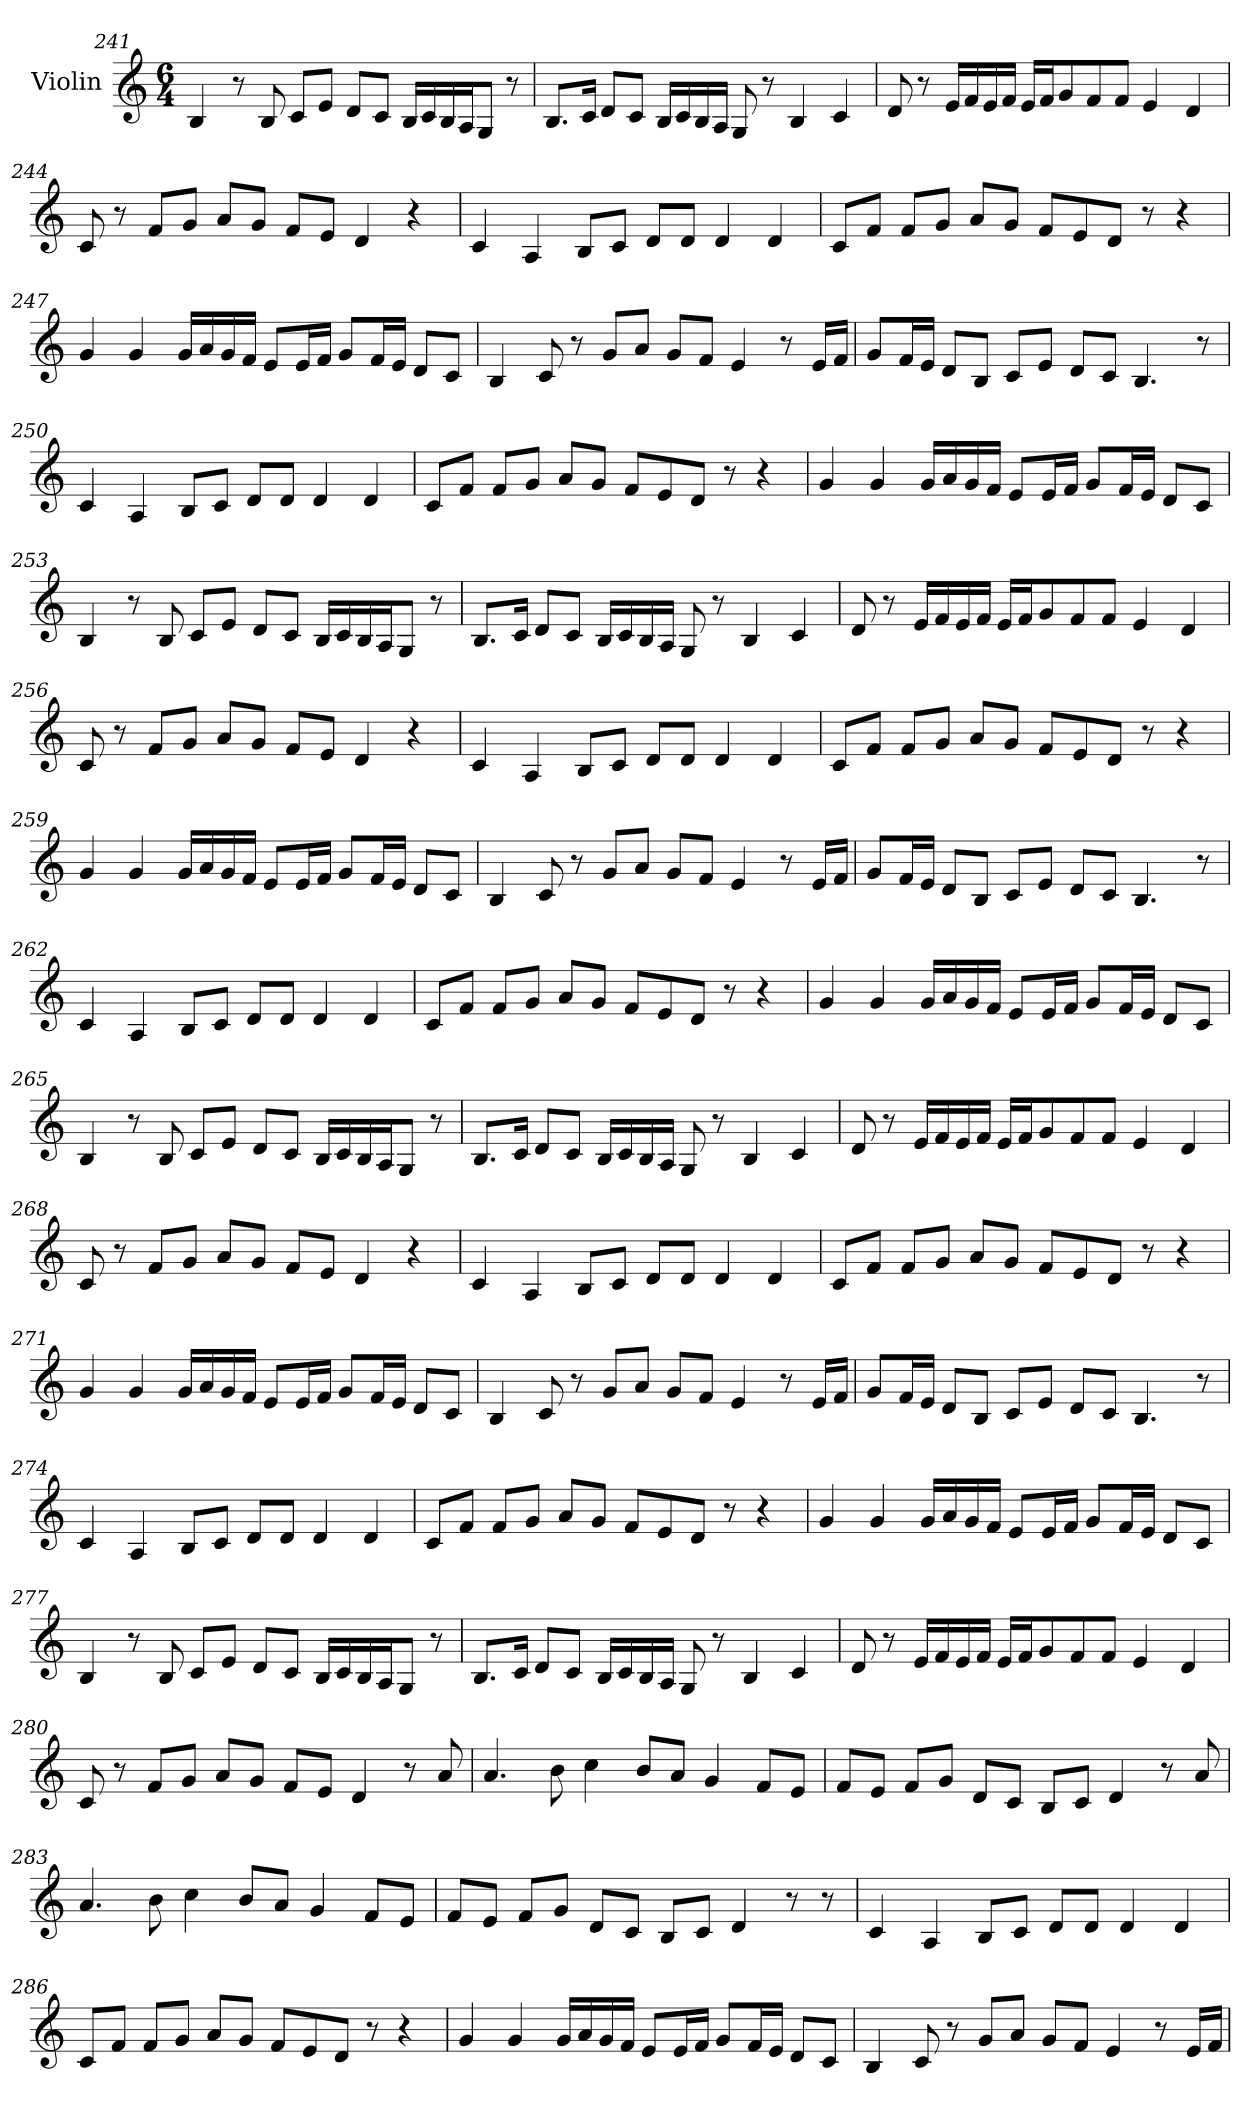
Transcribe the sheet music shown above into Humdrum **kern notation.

**kern
*part1
*staff1
*I"Violin
*clefG2
*k[]
*M6/4
=241
4B/
8r
8B/
8c/L
8e/J
8d/L
8c/J
16B/LL
16c/
16B/
16A/J
8G/J
8r
!!LO:PB:g=z
=242
8.B/L
16c/Jk
8d/L
8c/J
16B/LL
16c/
16B/
16A/JJ
8G/
8r
4B/
4c/
=243
8d/
8r
16e/LL
16f/
16e/
16f/JJ
16e/LL
16f/J
8g/
8f/
8f/J
4e/
4d/
=244
8c/
8r
8f/L
8g/J
8a/L
8g/J
8f/L
8e/J
4d/
4r
!!LO:LB:g=z
=245
4c/
4A/
8B/L
8c/J
8d/L
8d/J
4d/
4d/
=246
8c/L
8f/J
8f/L
8g/J
8a/L
8g/J
8f/L
8e/
8d/J
8r
4r
=247
4g/
4g/
16g/LL
16a/
16g/
16f/JJ
8e/L
16e/L
16f/JJ
8g/L
16f/L
16e/JJ
8d/L
8c/J
!!LO:LB:g=z
=248
4B/
8c/
8r
8g/L
8a/J
8g/L
8f/J
4e/
8r
16e/LL
16f/JJ
=249
8g/L
16f/L
16e/JJ
8d/L
8B/J
8c/L
8e/J
8d/L
8c/J
4.B/
8r
=250
4c/
4A/
8B/L
8c/J
8d/L
8d/J
4d/
4d/
!!LO:LB:g=z
=251
8c/L
8f/J
8f/L
8g/J
8a/L
8g/J
8f/L
8e/
8d/J
8r
4r
=252
4g/
4g/
16g/LL
16a/
16g/
16f/JJ
8e/L
16e/L
16f/JJ
8g/L
16f/L
16e/JJ
8d/L
8c/J
=253
4B/
8r
8B/
8c/L
8e/J
8d/L
8c/J
16B/LL
16c/
16B/
16A/J
8G/J
8r
!!LO:LB:g=z
=254
8.B/L
16c/Jk
8d/L
8c/J
16B/LL
16c/
16B/
16A/JJ
8G/
8r
4B/
4c/
=255
8d/
8r
16e/LL
16f/
16e/
16f/JJ
16e/LL
16f/J
8g/
8f/
8f/J
4e/
4d/
=256
8c/
8r
8f/L
8g/J
8a/L
8g/J
8f/L
8e/J
4d/
4r
!!LO:LB:g=z
=257
4c/
4A/
8B/L
8c/J
8d/L
8d/J
4d/
4d/
=258
8c/L
8f/J
8f/L
8g/J
8a/L
8g/J
8f/L
8e/
8d/J
8r
4r
=259
4g/
4g/
16g/LL
16a/
16g/
16f/JJ
8e/L
16e/L
16f/JJ
8g/L
16f/L
16e/JJ
8d/L
8c/J
!!LO:LB:g=z
=260
4B/
8c/
8r
8g/L
8a/J
8g/L
8f/J
4e/
8r
16e/LL
16f/JJ
=261
8g/L
16f/L
16e/JJ
8d/L
8B/J
8c/L
8e/J
8d/L
8c/J
4.B/
8r
=262
4c/
4A/
8B/L
8c/J
8d/L
8d/J
4d/
4d/
!!LO:LB:g=z
=263
8c/L
8f/J
8f/L
8g/J
8a/L
8g/J
8f/L
8e/
8d/J
8r
4r
=264
4g/
4g/
16g/LL
16a/
16g/
16f/JJ
8e/L
16e/L
16f/JJ
8g/L
16f/L
16e/JJ
8d/L
8c/J
=265
4B/
8r
8B/
8c/L
8e/J
8d/L
8c/J
16B/LL
16c/
16B/
16A/J
8G/J
8r
!!LO:PB:g=z
=266
8.B/L
16c/Jk
8d/L
8c/J
16B/LL
16c/
16B/
16A/JJ
8G/
8r
4B/
4c/
=267
8d/
8r
16e/LL
16f/
16e/
16f/JJ
16e/LL
16f/J
8g/
8f/
8f/J
4e/
4d/
=268
8c/
8r
8f/L
8g/J
8a/L
8g/J
8f/L
8e/J
4d/
4r
!!LO:LB:g=z
=269
4c/
4A/
8B/L
8c/J
8d/L
8d/J
4d/
4d/
=270
8c/L
8f/J
8f/L
8g/J
8a/L
8g/J
8f/L
8e/
8d/J
8r
4r
=271
4g/
4g/
16g/LL
16a/
16g/
16f/JJ
8e/L
16e/L
16f/JJ
8g/L
16f/L
16e/JJ
8d/L
8c/J
!!LO:LB:g=z
=272
4B/
8c/
8r
8g/L
8a/J
8g/L
8f/J
4e/
8r
16e/LL
16f/JJ
=273
8g/L
16f/L
16e/JJ
8d/L
8B/J
8c/L
8e/J
8d/L
8c/J
4.B/
8r
=274
4c/
4A/
8B/L
8c/J
8d/L
8d/J
4d/
4d/
!!LO:LB:g=z
=275
8c/L
8f/J
8f/L
8g/J
8a/L
8g/J
8f/L
8e/
8d/J
8r
4r
=276
4g/
4g/
16g/LL
16a/
16g/
16f/JJ
8e/L
16e/L
16f/JJ
8g/L
16f/L
16e/JJ
8d/L
8c/J
=277
4B/
8r
8B/
8c/L
8e/J
8d/L
8c/J
16B/LL
16c/
16B/
16A/J
8G/J
8r
!!LO:LB:g=z
=278
8.B/L
16c/Jk
8d/L
8c/J
16B/LL
16c/
16B/
16A/JJ
8G/
8r
4B/
4c/
=279
8d/
8r
16e/LL
16f/
16e/
16f/JJ
16e/LL
16f/J
8g/
8f/
8f/J
4e/
4d/
=280
8c/
8r
8f/L
8g/J
8a/L
8g/J
8f/L
8e/J
4d/
8r
8a/
!!LO:LB:g=z
=281
4.a/
8b\
4cc\
8b/L
8a/J
4g/
8f/L
8e/J
=282
8f/L
8e/J
8f/L
8g/J
8d/L
8c/J
8B/L
8c/J
4d/
8r
8a/
=283
4.a/
8b\
4cc\
8b/L
8a/J
4g/
8f/L
8e/J
!!LO:LB:g=z
=284
8f/L
8e/J
8f/L
8g/J
8d/L
8c/J
8B/L
8c/J
4d/
8r
8r
=285
4c/
4A/
8B/L
8c/J
8d/L
8d/J
4d/
4d/
=286
8c/L
8f/J
8f/L
8g/J
8a/L
8g/J
8f/L
8e/
8d/J
8r
4r
!!LO:LB:g=z
=287
4g/
4g/
16g/LL
16a/
16g/
16f/JJ
8e/L
16e/L
16f/JJ
8g/L
16f/L
16e/JJ
8d/L
8c/J
=288
4B/
8c/
8r
8g/L
8a/J
8g/L
8f/J
4e/
8r
16e/LL
16f/JJ
=
*-
